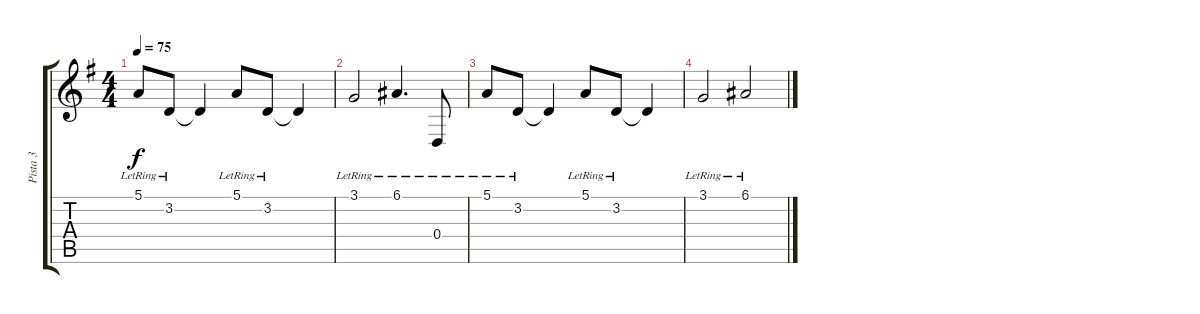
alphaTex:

\track ("Pista 3" "Pista 3") {instrument harpsichord}
\staff {score tabs}
\tuning (E4 B3 G3 D3 A2 E2) {hide}
\ts (4 4)
\tempo 75
\clef g2
\ks g
5.1{lr}.8{dy f} 3.2{lr}.8 3.2{t}.4 5.1{lr}.8 3.2{lr}.8 3.2{t}.4 |
3.1{lr}.2 6.1{lr}.4{d} 0.4{lr}.8 |
5.1{lr}.8 3.2{lr}.8 3.2{t}.4 5.1{lr}.8 3.2{lr}.8 3.2{t}.4 |
3.1{lr}.2 6.1{lr}.2
